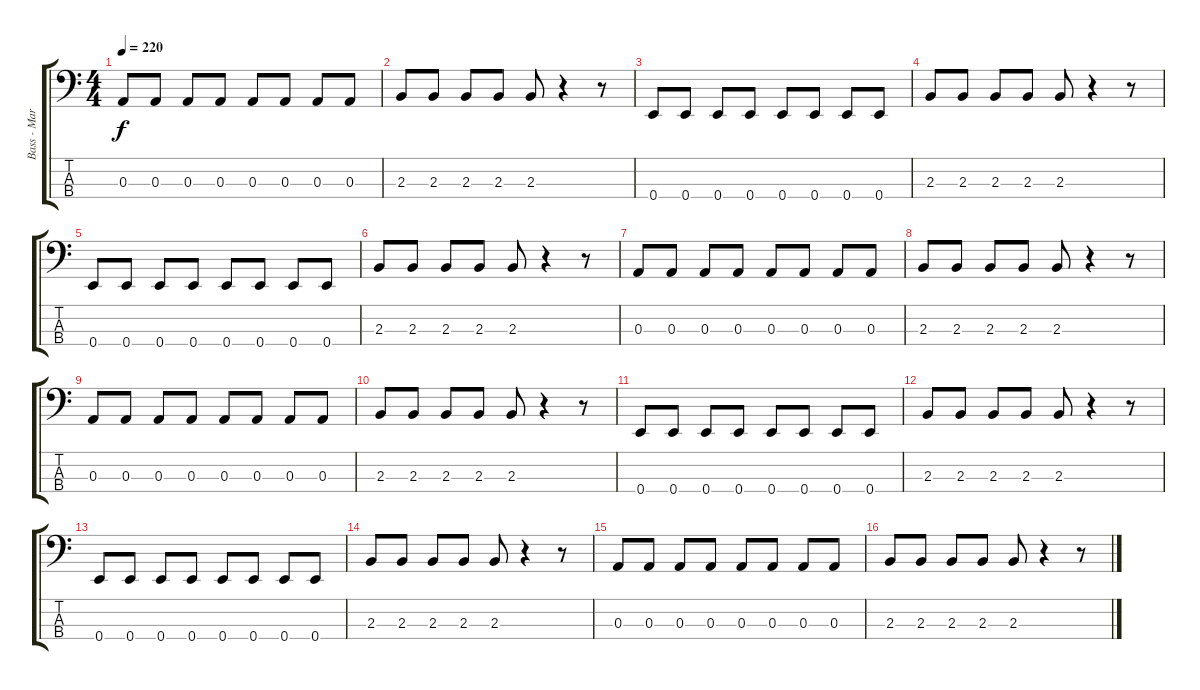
\track ("Bass - Mark Allan Hoppus" "Bass - Mar") {instrument electricbasspick}
\staff {score tabs}
\tuning (G2 D2 A1 E1) {hide}
\ts (4 4)
\tempo 220
\clef f4
\ks c
0.3.8{dy f} 0.3.8 0.3.8 0.3.8 0.3.8 0.3.8 0.3.8 0.3.8 |
2.3.8 2.3.8 2.3.8 2.3.8 2.3.8 r.4 r.8 |
0.4.8 0.4.8 0.4.8 0.4.8 0.4.8 0.4.8 0.4.8 0.4.8 |
2.3.8 2.3.8 2.3.8 2.3.8 2.3.8 r.4 r.8 |
0.4.8 0.4.8 0.4.8 0.4.8 0.4.8 0.4.8 0.4.8 0.4.8 |
2.3.8 2.3.8 2.3.8 2.3.8 2.3.8 r.4 r.8 |
0.3.8 0.3.8 0.3.8 0.3.8 0.3.8 0.3.8 0.3.8 0.3.8 |
2.3.8 2.3.8 2.3.8 2.3.8 2.3.8 r.4 r.8 |
0.3.8 0.3.8 0.3.8 0.3.8 0.3.8 0.3.8 0.3.8 0.3.8 |
2.3.8 2.3.8 2.3.8 2.3.8 2.3.8 r.4 r.8 |
0.4.8 0.4.8 0.4.8 0.4.8 0.4.8 0.4.8 0.4.8 0.4.8 |
2.3.8 2.3.8 2.3.8 2.3.8 2.3.8 r.4 r.8 |
0.4.8 0.4.8 0.4.8 0.4.8 0.4.8 0.4.8 0.4.8 0.4.8 |
2.3.8 2.3.8 2.3.8 2.3.8 2.3.8 r.4 r.8 |
0.3.8 0.3.8 0.3.8 0.3.8 0.3.8 0.3.8 0.3.8 0.3.8 |
2.3.8 2.3.8 2.3.8 2.3.8 2.3.8 r.4 r.8
